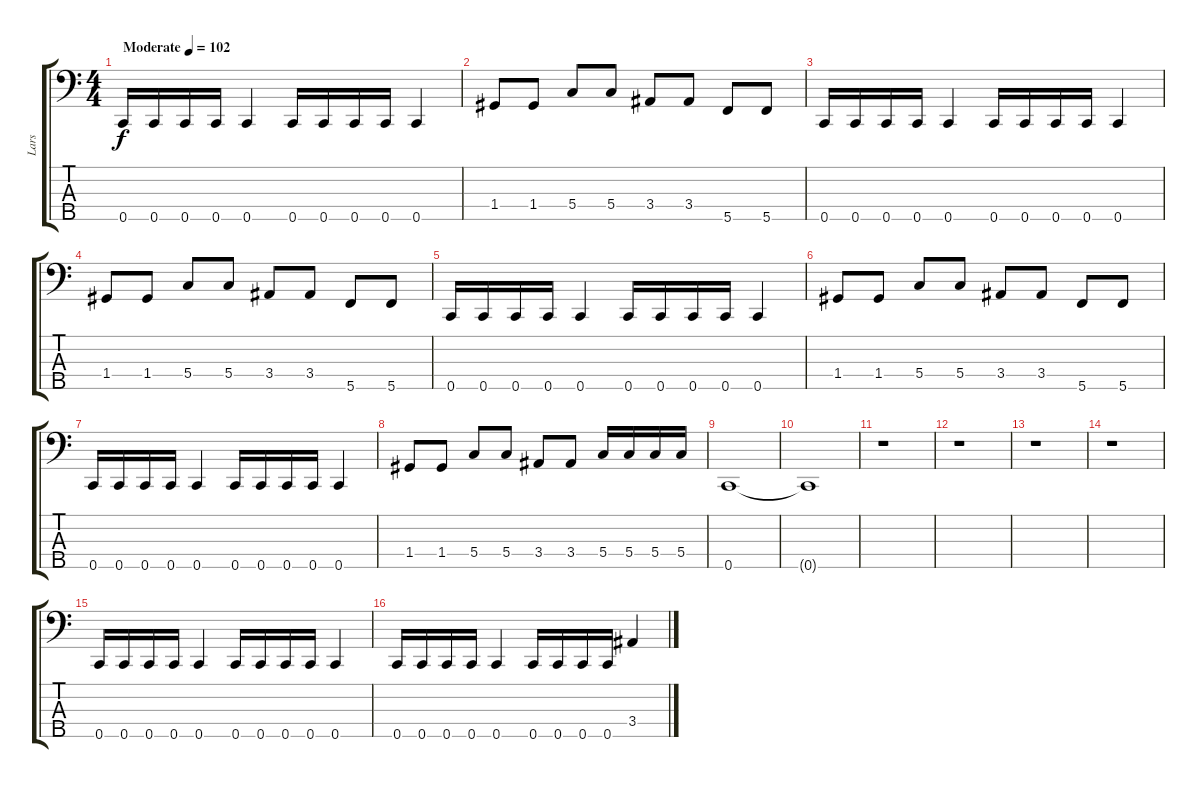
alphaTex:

\track ("Lars" "Lars") {instrument electricbasspick}
\staff {score tabs}
\tuning (A2 F2 C2 G1 C1) {hide}
\ts (4 4)
\tempo (102 "Moderate")
\clef f4
\ks c
0.5.16{dy f instrument electricbasspick} 0.5.16 0.5.16 0.5.16 0.5.4 0.5.16 0.5.16 0.5.16 0.5.16 0.5.4 |
1.4.8 1.4.8 5.4.8 5.4.8 3.4.8 3.4.8 5.5.8 5.5.8 |
0.5.16 0.5.16 0.5.16 0.5.16 0.5.4 0.5.16 0.5.16 0.5.16 0.5.16 0.5.4 |
1.4.8 1.4.8 5.4.8 5.4.8 3.4.8 3.4.8 5.5.8 5.5.8 |
0.5.16 0.5.16 0.5.16 0.5.16 0.5.4 0.5.16 0.5.16 0.5.16 0.5.16 0.5.4 |
1.4.8 1.4.8 5.4.8 5.4.8 3.4.8 3.4.8 5.5.8 5.5.8 |
0.5.16 0.5.16 0.5.16 0.5.16 0.5.4 0.5.16 0.5.16 0.5.16 0.5.16 0.5.4 |
1.4.8 1.4.8 5.4.8 5.4.8 3.4.8 3.4.8 5.4.16 5.4.16 5.4.16 5.4.16 |
0.5.1 |
0.5{t}.1 |
r.1 |
r.1 |
r.1 |
r.1 |
0.5.16 0.5.16 0.5.16 0.5.16 0.5.4 0.5.16 0.5.16 0.5.16 0.5.16 0.5.4 |
0.5.16 0.5.16 0.5.16 0.5.16 0.5.4 0.5.16 0.5.16 0.5.16 0.5.16 3.4.4
